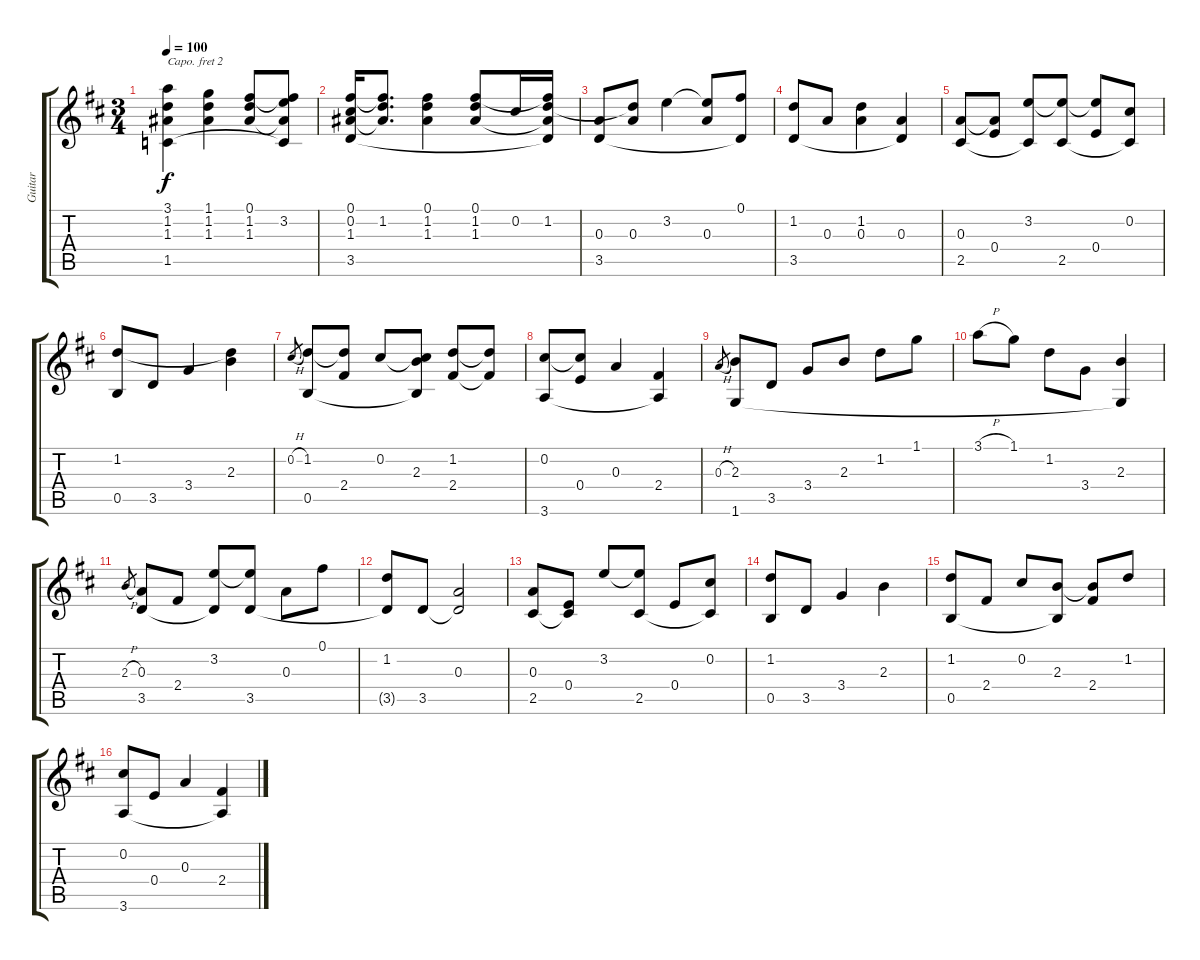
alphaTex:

\track ("Guitar" "Guitar") {instrument acousticguitarnylon}
\staff {score tabs}
\capo 2
\tuning (E4 B3 G3 D3 A2 E2) {hide}
\ts (3 4)
\tempo 100
\clef g2
\ks d
(3.1 1.2 1.3 1.5).4{dy f} (1.1 1.2 1.3).4 (0.1 1.2 1.3).8 (0.1{t} 3.2 1.3{t} 1.5{t}).8 |
(0.1 0.2 1.3 3.5).16 (0.1{t} 1.2 1.3{t}).8{d} (0.1 1.2 1.3).4 (0.1 1.2 1.3).8 0.2.16 (0.1{t} 1.2 1.3{t} 3.5{t}).16 |
(0.3 3.5).8 (1.2{t} 0.3).8 3.2.4 (3.2{t} 0.3).8 (0.1 3.5{t}).8 |
(1.2 3.5).8 0.3.8 (1.2 0.3).4 (0.3 3.5{t}).4 |
(0.3 2.5).8 (0.3{t} 0.4).8 (3.2 2.5{t}).8 (3.2{t} 2.5).8 (3.2{t} 0.4).8 (0.2 2.5{t}).8 |
(1.2 0.5).8 3.5.8 3.4.4 (1.2{t} 2.3).4 |
0.2{h}.8{gr} (1.2 0.5).8 (1.2{t} 2.4).8 0.2.8 (0.2{t} 2.3 0.5{t}).8 (1.2 2.4).8 (1.2{t} 2.4{t}).8 |
(0.2 3.6).8 (0.2{t} 0.4).8 0.3.4 (2.4 3.6{t}).4 |
0.3{h}.8{gr} (2.3 1.6).8 3.5.8 3.4.8 2.3.8 1.2.8 1.1.8 |
3.1{h}.8 1.1.8 1.2.8 3.4.8 (2.3 1.6{t}).4 |
2.3{h}.8{gr} (0.3 3.5).8 2.4.8 (3.2 3.5{t}).8 (3.2{t} 3.5).8 0.3.8 0.1.8 |
(1.2 3.5{t}).8 3.5.8 (0.3 3.5{t}).2 |
(0.3 2.5).8 (0.4 2.5{t}).8 3.2.8 (3.2{t} 2.5).8 0.4.8 (0.2 2.5{t}).8 |
(1.2 0.5).8 3.5.8 3.4.4 2.3.4 |
(1.2 0.5).8 2.4.8 0.2.8 (2.3 0.5{t}).8 (2.3{t} 2.4).8 1.2.8 |
(0.2 3.6).8 0.4.8 0.3.4 (2.4 3.6{t}).4
